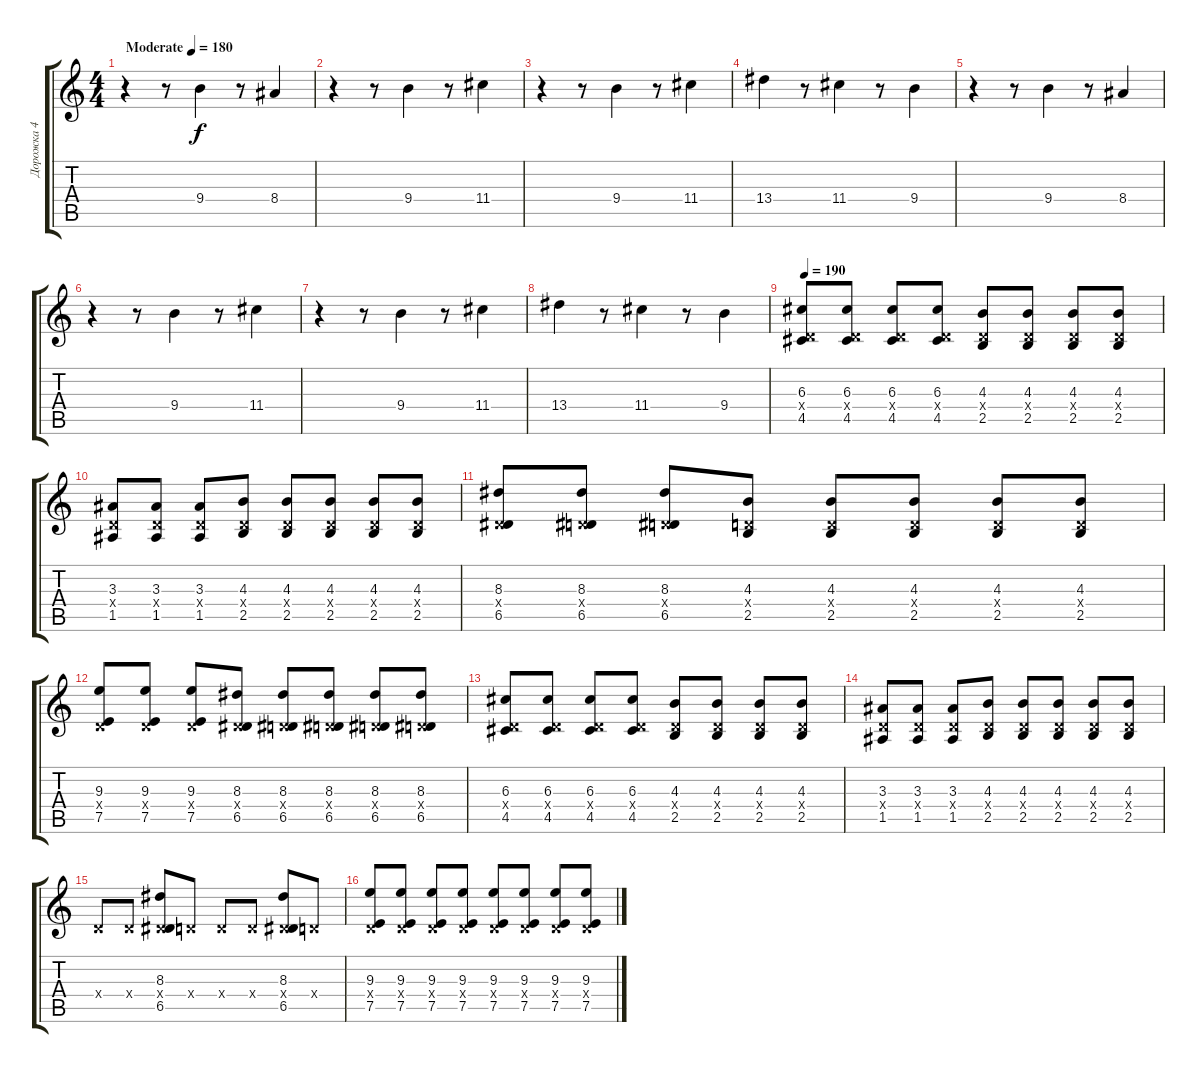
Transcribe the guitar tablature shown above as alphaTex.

\track ("Дорожка 4" "Дорожка 4") {instrument distortionguitar}
\staff {score tabs}
\tuning (E4 B3 G3 D3 A2 E2) {hide}
\ts (4 4)
\tempo (180 "Moderate")
\clef g2
\ks c
r.4{dy f instrument distortionguitar} r.8 9.4.4 r.8 8.4.4 |
r.4 r.8 9.4.4 r.8 11.4.4 |
r.4 r.8 9.4.4 r.8 11.4.4 |
13.4.4 r.8 11.4.4 r.8 9.4.4 |
r.4 r.8 9.4.4 r.8 8.4.4 |
r.4 r.8 9.4.4 r.8 11.4.4 |
r.4 r.8 9.4.4 r.8 11.4.4 |
13.4.4 r.8 11.4.4 r.8 9.4.4 |
\tempo 190
(6.3 0.4{x} 4.5).8 (6.3 0.4{x} 4.5).8 (6.3 0.4{x} 4.5).8 (6.3 0.4{x} 4.5).8 (4.3 0.4{x} 2.5).8 (4.3 0.4{x} 2.5).8 (4.3 0.4{x} 2.5).8 (4.3 0.4{x} 2.5).8 |
(3.3 0.4{x} 1.5).8 (3.3 0.4{x} 1.5).8 (3.3 0.4{x} 1.5).8 (4.3 0.4{x} 2.5).8 (4.3 0.4{x} 2.5).8 (4.3 0.4{x} 2.5).8 (4.3 0.4{x} 2.5).8 (4.3 0.4{x} 2.5).8 |
(8.3 0.4{x} 6.5).8 (8.3 0.4{x} 6.5).8 (8.3 0.4{x} 6.5).8 (4.3 0.4{x} 2.5).8 (4.3 0.4{x} 2.5).8 (4.3 0.4{x} 2.5).8 (4.3 0.4{x} 2.5).8 (4.3 0.4{x} 2.5).8 |
(9.3 0.4{x} 7.5).8 (9.3 0.4{x} 7.5).8 (9.3 0.4{x} 7.5).8 (8.3 0.4{x} 6.5).8 (8.3 0.4{x} 6.5).8 (8.3 0.4{x} 6.5).8 (8.3 0.4{x} 6.5).8 (8.3 0.4{x} 6.5).8 |
(6.3 0.4{x} 4.5).8 (6.3 0.4{x} 4.5).8 (6.3 0.4{x} 4.5).8 (6.3 0.4{x} 4.5).8 (4.3 0.4{x} 2.5).8 (4.3 0.4{x} 2.5).8 (4.3 0.4{x} 2.5).8 (4.3 0.4{x} 2.5).8 |
(3.3 0.4{x} 1.5).8 (3.3 0.4{x} 1.5).8 (3.3 0.4{x} 1.5).8 (4.3 0.4{x} 2.5).8 (4.3 0.4{x} 2.5).8 (4.3 0.4{x} 2.5).8 (4.3 0.4{x} 2.5).8 (4.3 0.4{x} 2.5).8 |
0.4{x}.8 0.4{x}.8 (8.3 0.4{x} 6.5).8 0.4{x}.8 0.4{x}.8 0.4{x}.8 (8.3 0.4{x} 6.5).8 0.4{x}.8 |
(9.3 0.4{x} 7.5).8 (9.3 0.4{x} 7.5).8 (9.3 0.4{x} 7.5).8 (9.3 0.4{x} 7.5).8 (9.3 0.4{x} 7.5).8 (9.3 0.4{x} 7.5).8 (9.3 0.4{x} 7.5).8 (9.3 0.4{x} 7.5).8
